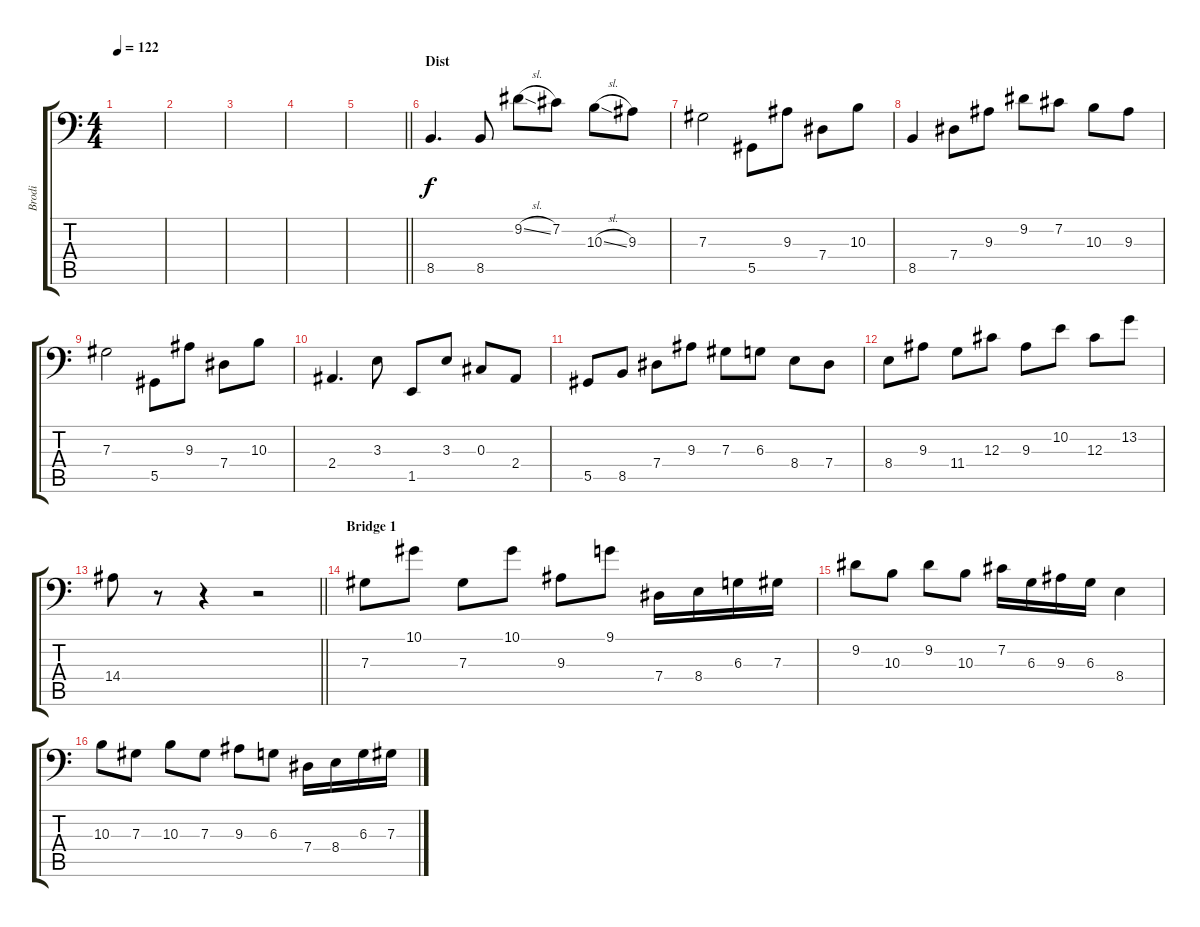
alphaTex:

\track ("Brodi" "Brodi") {solo instrument electricbassfinger}
\staff {score tabs}
\tuning (Bb2 Gb2 Db2 Ab1 Eb1 Ab0) {hide}
\ts (4 4)
\tempo 122
\clef f4
\ks c
|
|
|
|
\barLineRight lightlight
|
\section ("" "Dist")
8.5.4{d} 8.5.8 9.2{sl}.8 7.2.8 10.3{sl}.8 9.3.8 |
7.3.2 5.5.8 9.3.8 7.4.8 10.3.8 |
8.5.4 7.4.8 9.3.8 9.2.8 7.2.8 10.3.8 9.3.8 |
7.3.2 5.5.8 9.3.8 7.4.8 10.3.8 |
2.4.4{d} 3.3.8 1.5.8 3.3.8 0.3.8 2.4.8 |
5.5.8 8.5.8 7.4.8 9.3.8 7.3.8 6.3.8 8.4.8 7.4.8 |
8.4.8 9.3.8 11.4.8 12.3.8 9.3.8 10.2.8 12.3.8 13.2.8 |
\barLineRight lightlight
14.4.8 r.8 r.4 r.2 |
\section ("" "Bridge 1")
7.3.8 10.1.8 7.3.8 10.1.8 9.3.8 9.1.8 7.4.16 8.4.16 6.3.16 7.3.16 |
9.2.8 10.3.8 9.2.8 10.3.8 7.2.16 6.3.16 9.3.16 6.3.16 8.4.4 |
10.3.8 7.3.8 10.3.8 7.3.8 9.3.8 6.3.8 7.4.16 8.4.16 6.3.16 7.3.16
